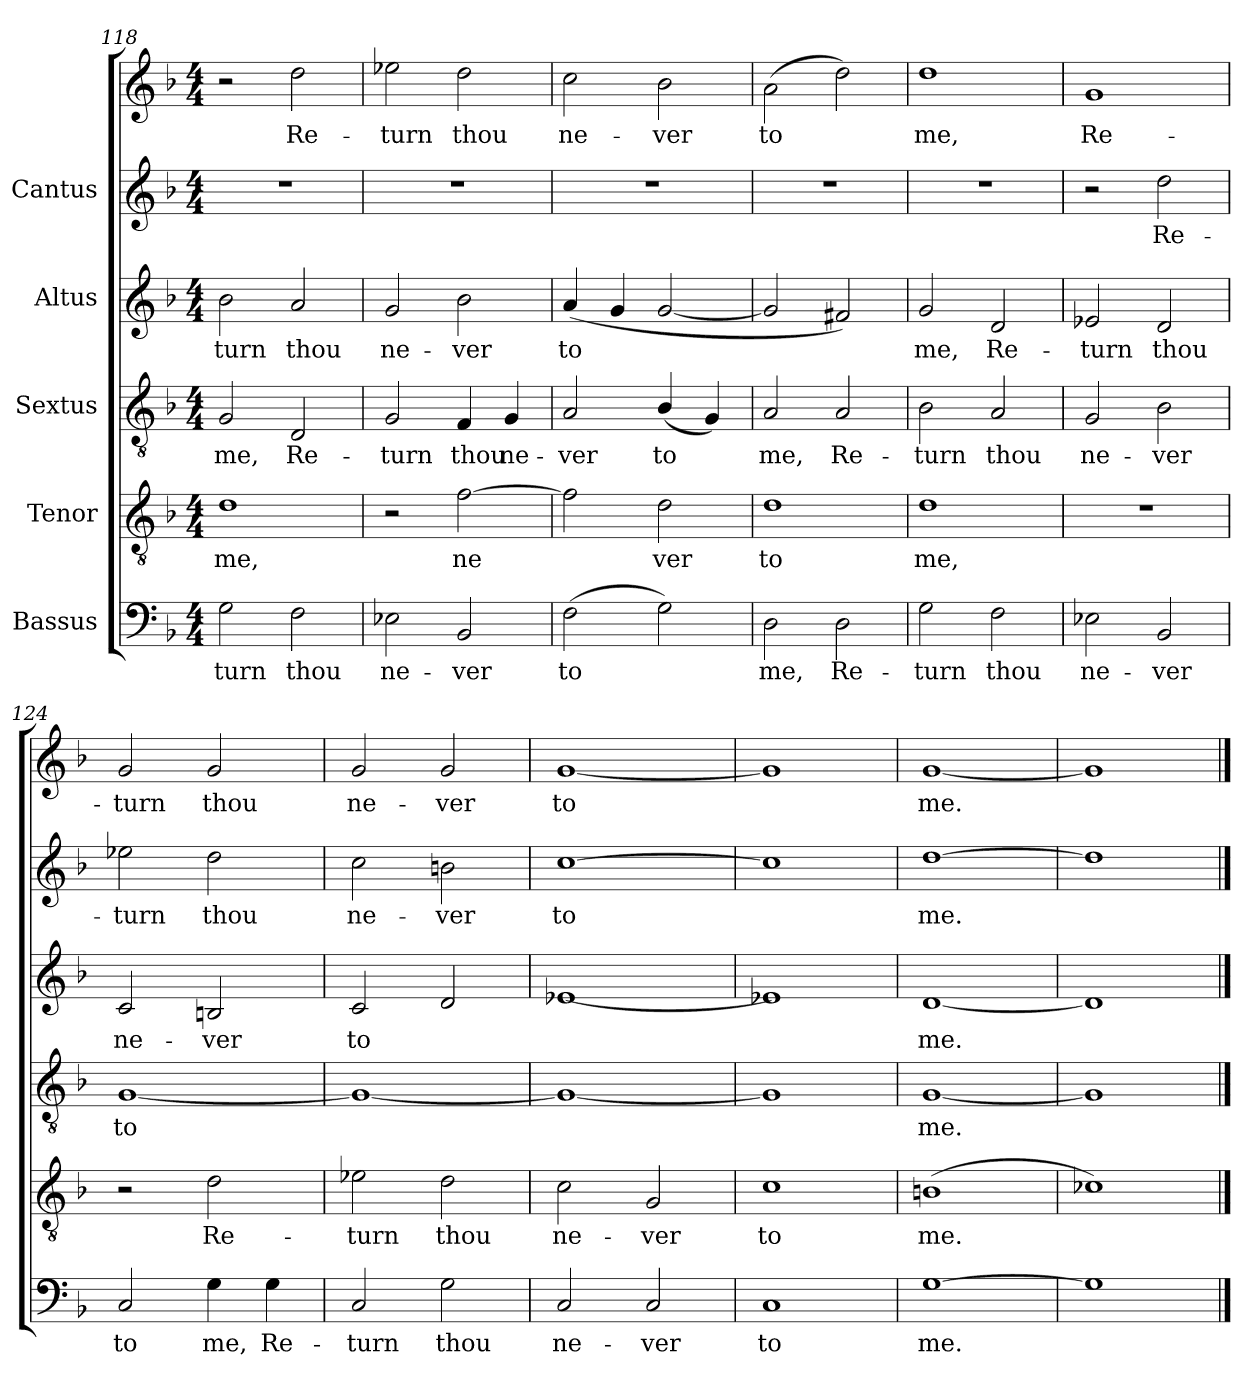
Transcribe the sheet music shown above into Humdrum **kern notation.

**kern	**text	**kern	**text	**kern	**text	**kern	**text	**kern	**text	**kern	**text
*part5	*part5	*part4	*part4	*part3	*part3	*part2	*part2	*part1	*part1	*part1	*part1
*staff6	*staff6	*staff5	*staff5	*staff4	*staff4	*staff3	*staff3	*staff2	*staff2	*staff1	*staff1
*I"Bassus	*	*I"Tenor	*	*I"Sextus	*	*I"Altus	*	*I"Cantus	*	*	*
*clefF4	*	*clefGv2	*	*clefGv2	*	*clefG2	*	*clefG2	*	*clefG2	*
*k[b-]	*	*k[b-]	*	*k[b-]	*	*k[b-]	*	*k[b-]	*	*k[b-]	*
*F:	*	*F:	*	*F:	*	*F:	*	*F:	*	*F:	*
*M4/4	*	*M4/4	*	*M4/4	*	*M4/4	*	*M4/4	*	*M4/4	*
=118	=118	=118	=118	=118	=118	=118	=118	=118	=118	=118	=118
!	!LO:LY:b:cj	!	!LO:LY:b:cj	!	!LO:LY:b:cj	!	!LO:LY:b:cj	!	!	!	!
2G\	-turn	1d	me,	2G/	me,	2b-\	-turn	1r	.	2r	.
!	!LO:LY:b:cj	!	!	!	!LO:LY:b:cj	!	!LO:LY:b:cj	!	!	!	!LO:LY:b:cj
2F\	thou	.	.	2D/	Re-	2a/	thou	.	.	2dd\	Re-
=119	=119	=119	=119	=119	=119	=119	=119	=119	=119	=119	=119
!	!LO:LY:b:cj	!	!	!	!LO:LY:b:cj	!	!LO:LY:b:cj	!	!	!	!LO:LY:b:cj
2E-X\	ne-	2r	.	2G/	-turn	2g/	ne-	1r	.	2ee-X\	-turn
!	!LO:LY:b:cj	!	!LO:LY:b:cj	!	!LO:LY:b:cj	!	!LO:LY:b:cj	!	!	!	!LO:LY:b:cj
2BB-/	-ver	[>2f\	ne-	4F/	thou	2b-\	-ver	.	.	2dd\	thou
!	!	!	!	!	!LO:LY:b:cj	!	!	!	!	!	!
.	.	.	.	4G/	ne-	.	.	.	.	.	.
=120	=120	=120	=120	=120	=120	=120	=120	=120	=120	=120	=120
!	!LO:LY:b:cj	!	!LO:LY:b:cj	!	!LO:LY:b:cj	!	!LO:LY:b:cj	!	!	!	!LO:LY:b:cj
(>2F\	to	2f\]	-	2A/	-ver	(<4a/	to	1r	.	2cc\	ne-
!	!	!	!	!	!	!	!LO:LY:b:cj	!	!	!	!
.	.	.	.	.	.	4g/	.	.	.	.	.
!	!LO:LY:b:cj	!	!LO:LY:b:cj	!	!LO:LY:b:cj	!	!LO:LY:b:cj	!	!	!	!LO:LY:b:cj
2G\)	.	2d\	ver	(<4B-/	to	[<2g/	.	.	.	2b-\	-ver
!	!	!	!	!	!LO:LY:b:cj	!	!	!	!	!	!
.	.	.	.	4G/)	.	.	.	.	.	.	.
!!LO:PB:g=z
=121	=121	=121	=121	=121	=121	=121	=121	=121	=121	=121	=121
!	!LO:LY:b:cj	!	!LO:LY:b:cj	!	!LO:LY:b:cj	!	!	!	!	!	!LO:LY:b:cj
2D\	me,	1d	to	2A/	me,	2g/]	.	1r	.	(>2a\	to
!	!LO:LY:b:cj	!	!	!	!LO:LY:b:cj	!	!	!	!	!	!LO:LY:b:cj
2D\	Re-	.	.	2A/	Re-	2f#X/)	.	.	.	2dd\)	.
=122	=122	=122	=122	=122	=122	=122	=122	=122	=122	=122	=122
!	!LO:LY:b:cj	!	!LO:LY:b:cj	!	!LO:LY:b:cj	!	!LO:LY:b:cj	!	!	!	!LO:LY:b:cj
2G\	-turn	1d	me,	2B-\	-turn	2g/	me,	1r	.	1dd	me,
!	!LO:LY:b:cj	!	!	!	!LO:LY:b:cj	!	!LO:LY:b:cj	!	!	!	!
2F\	thou	.	.	2A/	thou	2d/	Re-	.	.	.	.
=123	=123	=123	=123	=123	=123	=123	=123	=123	=123	=123	=123
!	!LO:LY:b:cj	!	!	!	!LO:LY:b:cj	!	!LO:LY:b:cj	!	!	!	!LO:LY:b:cj
2E-X\	ne-	1r	.	2G/	ne-	2e-X/	-turn	2r	.	1g	Re-
!	!LO:LY:b:cj	!	!	!	!LO:LY:b:cj	!	!LO:LY:b:cj	!	!LO:LY:b:cj	!	!
2BB-/	-ver	.	.	2B-\	-ver	2d/	thou	2dd\	-Re-	.	.
=124	=124	=124	=124	=124	=124	=124	=124	=124	=124	=124	=124
!	!LO:LY:b:cj	!	!	!	!LO:LY:b:cj	!	!LO:LY:b:cj	!	!LO:LY:b:cj	!	!LO:LY:b:cj
2C/	to	2r	.	[<1G	to	2c/	ne-	2ee-X\	turn	2g/	-turn
!	!LO:LY:b:cj	!	!LO:LY:b:cj	!	!	!	!LO:LY:b:cj	!	!LO:LY:b:cj	!	!LO:LY:b:cj
4G\	me,	2d\	Re-	.	.	2Bn/	-ver	2dd\	thou	2g/	thou
!	!LO:LY:b:cj	!	!	!	!	!	!	!	!	!	!
4G\	Re-	.	.	.	.	.	.	.	.	.	.
=125	=125	=125	=125	=125	=125	=125	=125	=125	=125	=125	=125
!	!LO:LY:b:cj	!	!LO:LY:b:cj	!	!	!	!LO:LY:b:cj	!	!LO:LY:b:cj	!	!LO:LY:b:cj
2C/	-turn	2e-X\	-turn	1G_<	.	2c/	to	2cc\	ne-	2g/	ne-
!	!LO:LY:b:cj	!	!LO:LY:b:cj	!	!	!	!LO:LY:b:cj	!	!LO:LY:b:cj	!	!LO:LY:b:cj
2G\	thou	2d\	thou	.	.	2d/	.	2bn\	-ver	2g/	-ver
=126	=126	=126	=126	=126	=126	=126	=126	=126	=126	=126	=126
!	!LO:LY:b:cj	!	!LO:LY:b:cj	!	!	!	!	!	!LO:LY:b:cj	!	!LO:LY:b:cj
2C/	ne-	2c\	ne-	1G_<	.	[<1e-X	.	[>1cc	to	[<1g	to
!	!LO:LY:b:cj	!	!LO:LY:b:cj	!	!	!	!	!	!	!	!
2C/	-ver	2G/	-ver	.	.	.	.	.	.	.	.
=127	=127	=127	=127	=127	=127	=127	=127	=127	=127	=127	=127
!	!LO:LY:b:cj	!	!LO:LY:b:cj	!	!	!	!	!	!	!	!
1C	to	1c	to	1G]	.	1e-X]	.	1cc]	.	1g]	.
!!LO:LB:g=z
=128	=128	=128	=128	=128	=128	=128	=128	=128	=128	=128	=128
!	!LO:LY:b:cj	!	!LO:LY:b:cj	!	!LO:LY:b:cj	!	!LO:LY:b:cj	!	!LO:LY:b:cj	!	!LO:LY:b:cj
[>1G	me.	[>1Bn	me.	[<1G	me.	[<1d	me.	[>1dd	me.	[<1g	me.
=129	=129	=129	=129	=129	=129	=129	=129	=129	=129	=129	=129
1G]	.	1c-X]	.	1G]	.	1d]	.	1dd]	.	1g]	.
==	==	==	==	==	==	==	==	==	==	==	==
*-	*-	*-	*-	*-	*-	*-	*-	*-	*-	*-	*-
